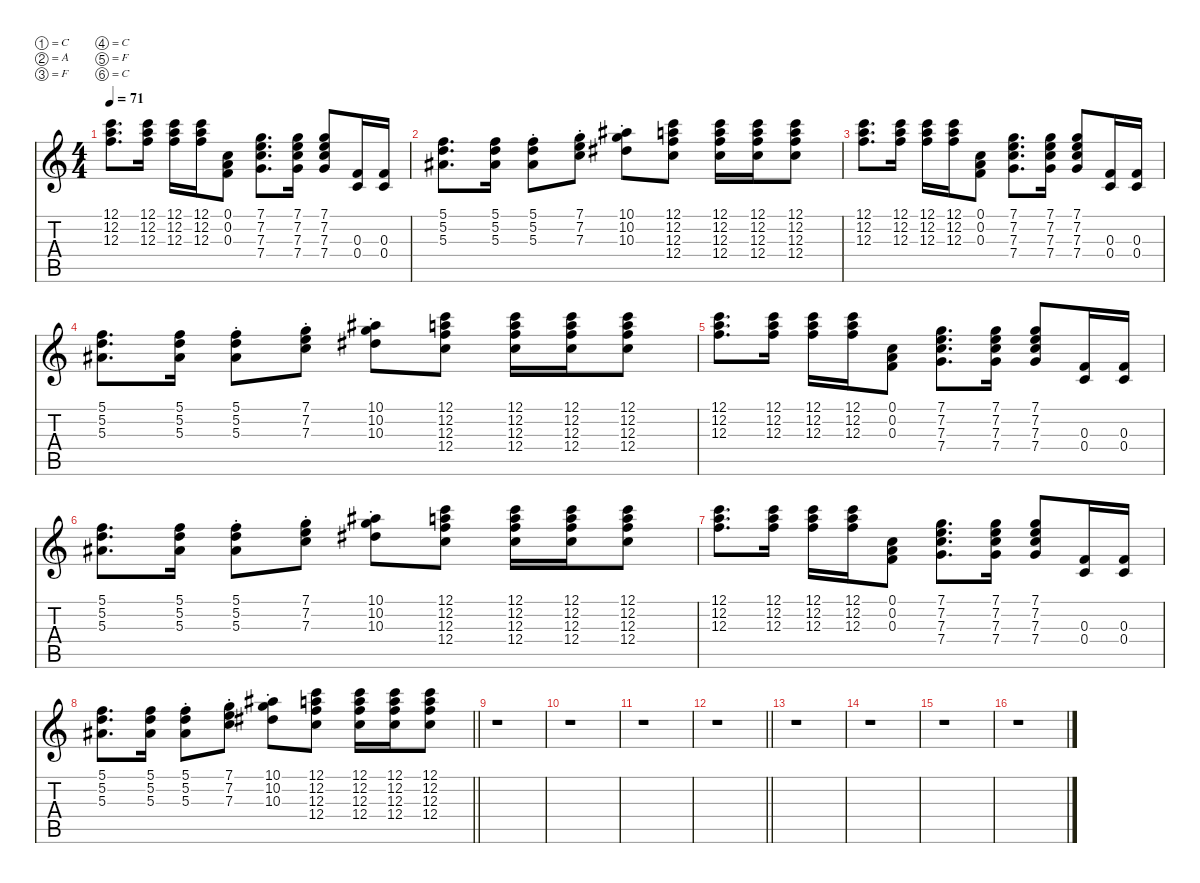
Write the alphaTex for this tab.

\defaultSystemsLayout 4
\hideDynamics
\bracketExtendMode nobrackets
\singleTrackTrackNamePolicy hidden
\multiTrackTrackNamePolicy hidden
\firstSystemTrackNameMode fullname
\firstSystemTrackNameOrientation horizontal
\otherSystemsTrackNameOrientation horizontal
\track ("Guitar 2" "dist.guit.") {instrument distortionguitar}
\staff {score tabs}
\tuning (C4 A3 F3 C3 F2 C2)
\ts (4 4)
\tempo 71
\clef g2
\ks c
(12.1 12.2 12.3).8{d dy f beam Down} (12.1 12.2 12.3).16{beam Down} (12.1 12.2 12.3).16{beam Down} (12.1 12.2 12.3).16{beam Down} (0.1 0.2 0.3).8{beam Down} (7.1 7.2 7.3 7.4).8{d beam Down} (7.1 7.2 7.3 7.4).16{beam Down} (7.1 7.2 7.3 7.4).8{beam Up} (0.3 0.4).16{beam Up} (0.3 0.4).16{beam Up} |
(5.1 5.2 5.3{acc #}).8{d beam Down} (5.1 5.2 5.3{acc #}).16{beam Down} (5.1{st} 5.2{st} 5.3{st acc #}).8{beam Down} (7.1{st} 7.2{st} 7.3{st}).8{beam Down} (10.1{st acc #} 10.2{st} 10.3{st acc #}).8{beam Down} (12.1 12.2 12.3 12.4).8{beam Down} (12.1 12.2 12.3 12.4).16{beam Down} (12.1 12.2 12.3 12.4).16{beam Down} (12.1 12.2 12.3 12.4).8{beam Down} |
(12.1 12.2 12.3).8{d beam Down} (12.1 12.2 12.3).16{beam Down} (12.1 12.2 12.3).16{beam Down} (12.1 12.2 12.3).16{beam Down} (0.1 0.2 0.3).8{beam Down} (7.1 7.2 7.3 7.4).8{d beam Down} (7.1 7.2 7.3 7.4).16{beam Down} (7.1 7.2 7.3 7.4).8{beam Up} (0.3 0.4).16{beam Up} (0.3 0.4).16{beam Up} |
(5.1 5.2 5.3{acc #}).8{d beam Down} (5.1 5.2 5.3{acc #}).16{beam Down} (5.1{st} 5.2{st} 5.3{st acc #}).8{beam Down} (7.1{st} 7.2{st} 7.3{st}).8{beam Down} (10.1{st acc #} 10.2{st} 10.3{st acc #}).8{beam Down} (12.1 12.2 12.3 12.4).8{beam Down} (12.1 12.2 12.3 12.4).16{beam Down} (12.1 12.2 12.3 12.4).16{beam Down} (12.1 12.2 12.3 12.4).8{beam Down} |
(12.1 12.2 12.3).8{d beam Down} (12.1 12.2 12.3).16{beam Down} (12.1 12.2 12.3).16{beam Down} (12.1 12.2 12.3).16{beam Down} (0.1 0.2 0.3).8{beam Down} (7.1 7.2 7.3 7.4).8{d beam Down} (7.1 7.2 7.3 7.4).16{beam Down} (7.1 7.2 7.3 7.4).8{beam Up} (0.3 0.4).16{beam Up} (0.3 0.4).16{beam Up} |
(5.1 5.2 5.3{acc #}).8{d beam Down} (5.1 5.2 5.3{acc #}).16{beam Down} (5.1{st} 5.2{st} 5.3{st acc #}).8{beam Down} (7.1{st} 7.2{st} 7.3{st}).8{beam Down} (10.1{st acc #} 10.2{st} 10.3{st acc #}).8{beam Down} (12.1 12.2 12.3 12.4).8{beam Down} (12.1 12.2 12.3 12.4).16{beam Down} (12.1 12.2 12.3 12.4).16{beam Down} (12.1 12.2 12.3 12.4).8{beam Down} |
(12.1 12.2 12.3).8{d beam Down} (12.1 12.2 12.3).16{beam Down} (12.1 12.2 12.3).16{beam Down} (12.1 12.2 12.3).16{beam Down} (0.1 0.2 0.3).8{beam Down} (7.1 7.2 7.3 7.4).8{d beam Down} (7.1 7.2 7.3 7.4).16{beam Down} (7.1 7.2 7.3 7.4).8{beam Up} (0.3 0.4).16{beam Up} (0.3 0.4).16{beam Up} |
\barLineRight lightlight
(5.1 5.2 5.3{acc #}).8{d beam Down} (5.1 5.2 5.3{acc #}).16{beam Down} (5.1{st} 5.2{st} 5.3{st acc #}).8{beam Down} (7.1{st} 7.2{st} 7.3{st}).8{beam Down} (10.1{st acc #} 10.2{st} 10.3{st acc #}).8{beam Down} (12.1 12.2 12.3 12.4).8{beam Down} (12.1 12.2 12.3 12.4).16{beam Down} (12.1 12.2 12.3 12.4).16{beam Down} (12.1 12.2 12.3 12.4).8{beam Down} |
r.1{beam Down} |
r.1{beam Down} |
r.1{beam Down} |
\barLineRight lightlight
r.1{beam Down} |
r.1{beam Down} |
r.1{beam Down} |
r.1{beam Down} |
r.1{beam Down}
